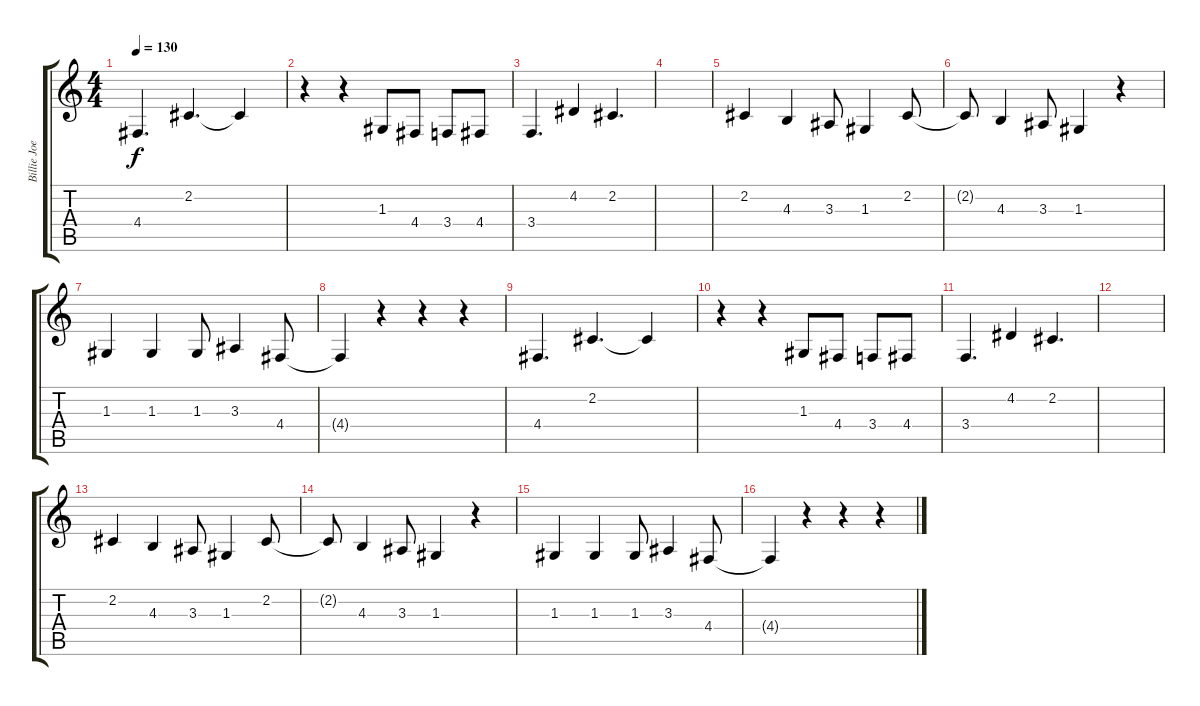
\track ("Billie Joe Armstrong - Vocals" "Billie Joe") {instrument altosax}
\staff {score tabs}
\tuning (E4 B3 G3 D3 A2 E2) {hide}
\ts (4 4)
\tempo 130
\clef g2
\ks c
4.4.4{d dy f} 2.2.4{d} 2.2{t}.4 |
r.4 r.4 1.3.8 4.4.8 3.4.8 4.4.8 |
3.4.4{d} 4.2.4 2.2.4{d} |
|
2.2.4 4.3.4 3.3.8 1.3.4 2.2.8 |
2.2{t}.8 4.3.4 3.3.8 1.3.4 r.4 |
1.3.4 1.3.4 1.3.8 3.3.4 4.4.8 |
4.4{t}.4 r.4 r.4 r.4 |
4.4.4{d} 2.2.4{d} 2.2{t}.4 |
r.4 r.4 1.3.8 4.4.8 3.4.8 4.4.8 |
3.4.4{d} 4.2.4 2.2.4{d} |
|
2.2.4 4.3.4 3.3.8 1.3.4 2.2.8 |
2.2{t}.8 4.3.4 3.3.8 1.3.4 r.4 |
1.3.4 1.3.4 1.3.8 3.3.4 4.4.8 |
4.4{t}.4 r.4 r.4 r.4
